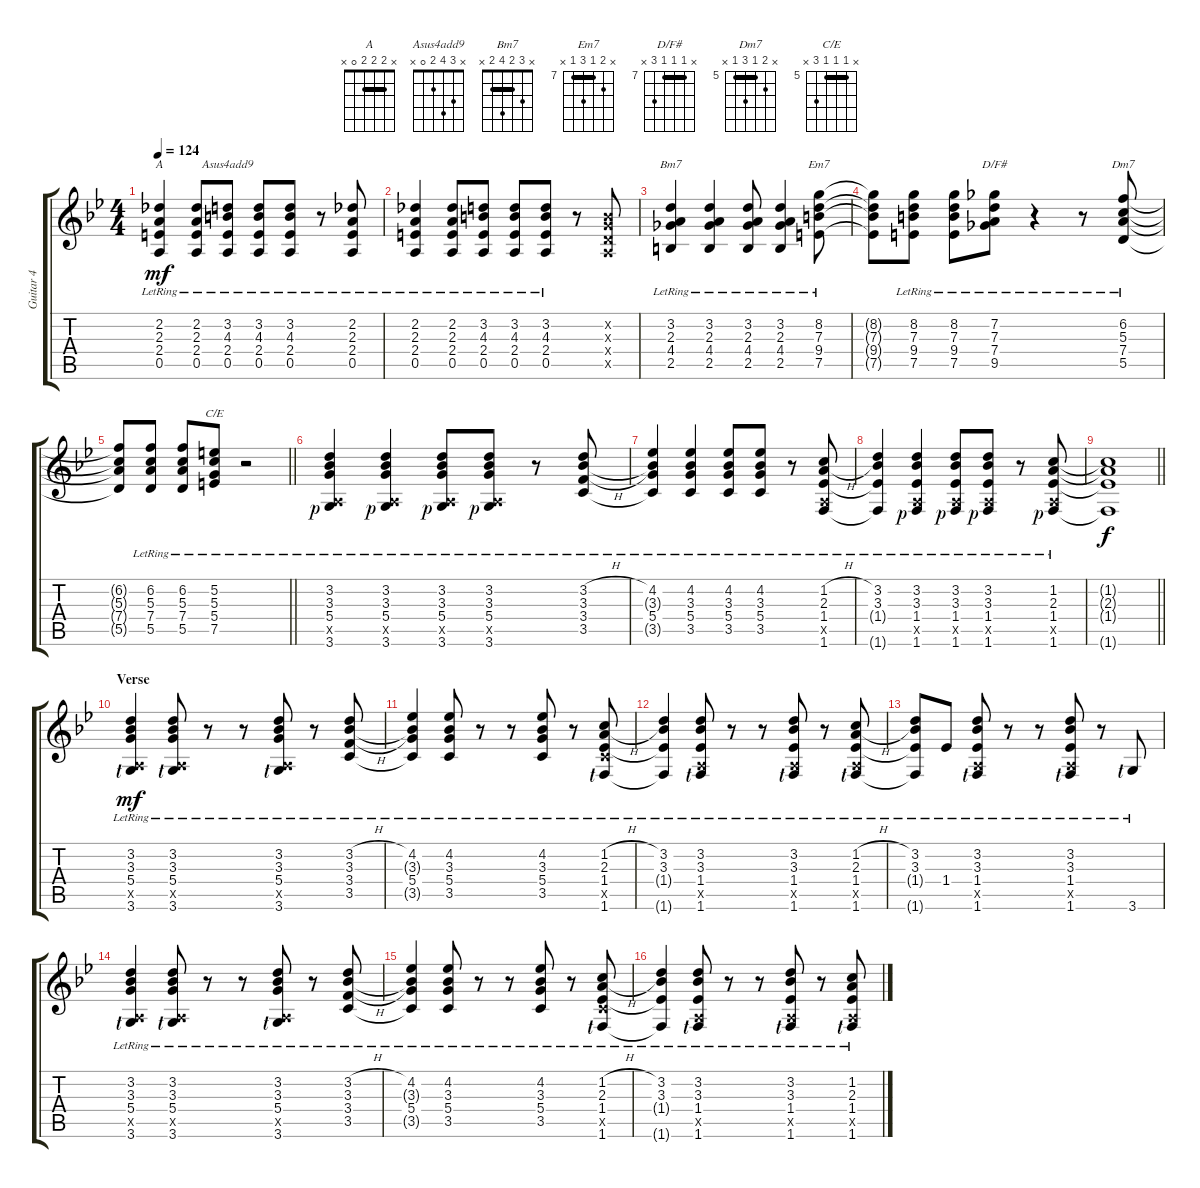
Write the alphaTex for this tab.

\track ("Guitar 4" "Guitar 4") {instrument acousticguitarsteel}
\staff {score tabs}
\tuning (E4 B3 G3 D3 A2 E2) {hide}
\chord ("A" x 2 2 2 0 x) {barre 2}
\chord ("Asus4add9" x 3 4 2 0 x)
\chord ("Bm7" x 3 2 4 2 x) {barre 2}
\chord ("Em7" x 8 7 9 7 x) {firstfret 7 barre 7}
\chord ("D/F#" x 7 7 7 9 x) {firstfret 7 barre 7}
\chord ("Dm7" x 6 5 7 5 x) {firstfret 5 barre 5}
\chord ("C/E" x 5 5 5 7 x) {firstfret 5 barre 5}
\ts (4 4)
\tempo 124
\clef g2
\ks gminor
(2.2{lr} 2.3{lr} 2.4{lr} 0.5{lr}).4{ch "A" dy mf} (2.2{lr} 2.3{lr} 2.4{lr} 0.5{lr}).8 (3.2{lr} 4.3{lr} 2.4{lr} 0.5{lr}).8{ch "Asus4add9"} (3.2{lr} 4.3{lr} 2.4{lr} 0.5{lr}).8 (3.2{lr} 4.3{lr} 2.4{lr} 0.5{lr}).8 r.8 (2.2{lr} 2.3{lr} 2.4{lr} 0.5{lr}).8 |
(2.2{lr} 2.3{lr} 2.4{lr} 0.5{lr}).4 (2.2{lr} 2.3{lr} 2.4{lr} 0.5{lr}).8 (3.2{lr} 4.3{lr} 2.4{lr} 0.5{lr}).8 (3.2{lr} 4.3{lr} 2.4{lr} 0.5{lr}).8 (3.2{lr} 4.3{lr} 2.4{lr} 0.5{lr}).8 r.8 (0.2{x} 0.3{x} 0.4{x} 0.5{x}).8 |
(3.2{lr} 2.3{lr} 4.4{lr} 2.5{lr}).4{ch "Bm7"} (3.2{lr} 2.3{lr} 4.4{lr} 2.5{lr}).4 (3.2{lr} 2.3{lr} 4.4{lr} 2.5{lr}).8 (3.2{lr} 2.3{lr} 4.4{lr} 2.5{lr}).4 (8.2{lr} 7.3{lr} 9.4{lr} 7.5{lr}).8{ch "Em7"} |
(8.2{t} 7.3{t} 9.4{t} 7.5{t}).8 (8.2{lr} 7.3{lr} 9.4{lr} 7.5{lr}).8 (8.2{lr} 7.3{lr} 9.4{lr} 7.5{lr}).8 (7.2{lr} 7.3{lr} 7.4{lr} 9.5{lr}).8{ch "D/F#"} r.4 r.8 (6.2{lr} 5.3{lr} 7.4{lr} 5.5{lr}).8{ch "Dm7"} |
\barLineRight lightlight
(6.2{t} 5.3{t} 7.4{t} 5.5{t}).8 (6.2{lr} 5.3{lr} 7.4{lr} 5.5{lr}).8 (6.2{lr} 5.3{lr} 7.4{lr} 5.5{lr}).8 (5.2{lr} 5.3{lr} 5.4{lr} 7.5{lr}).8{ch "C/E"} r.2 |
(3.2{lr} 3.3{lr} 5.4{lr} 0.5{x} 3.6{lr rf 1}).4 (3.2{lr} 3.3{lr} 5.4{lr} 0.5{x} 3.6{lr rf 1}).4 (3.2{lr} 3.3{lr} 5.4{lr} 0.5{x} 3.6{lr rf 1}).8 (3.2{lr} 3.3{lr} 5.4{lr} 0.5{x} 3.6{lr rf 1}).8 r.8 (3.2{h lr} 3.3{lr} 3.4{h lr} 3.5{lr}).8 |
(4.2{lr} 3.3{t} 5.4{lr} 3.5{t}).4 (4.2{lr} 3.3{lr} 5.4{lr} 3.5{lr}).4 (4.2{lr} 3.3{lr} 5.4{lr} 3.5{lr}).8 (4.2{lr} 3.3{lr} 5.4{lr} 3.5{lr}).8 r.8 (1.2{h lr} 2.3{h lr} 1.4{lr} 0.5{x} 1.6{lr}).8 |
(3.2{lr} 3.3{lr} 1.4{t} 1.6{t}).4 (3.2{lr} 3.3{lr} 1.4{lr} 0.5{x} 1.6{lr rf 1}).4 (3.2{lr} 3.3{lr} 1.4{lr} 0.5{x} 1.6{lr rf 1}).8 (3.2{lr} 3.3{lr} 1.4{lr} 0.5{x} 1.6{lr rf 1}).8 r.8 (1.2{lr} 2.3{lr} 1.4{lr} 0.5{x} 1.6{lr rf 1}).8 |
\barLineRight lightlight
(1.2{t} 2.3{t} 1.4{t} 1.6{t}).1{dy f} |
\section ("" "Verse")
(3.2{lr} 3.3{lr} 5.4{lr} 0.5{x} 3.6{lr lf 1}).4{dy mf} (3.2{lr} 3.3{lr} 5.4{lr} 0.5{x} 3.6{lr lf 1}).8 r.8 r.8 (3.2{lr} 3.3{lr} 5.4{lr} 0.5{x} 3.6{lr lf 1}).8 r.8 (3.2{h lr} 3.3{lr} 3.4{h lr} 3.5{lr}).8 |
(4.2{lr} 3.3{t} 5.4{lr} 3.5{t}).4 (4.2{lr} 3.3{lr} 5.4{lr} 3.5{lr}).8 r.8 r.8 (4.2{lr} 3.3{lr} 5.4{lr} 3.5{lr}).8 r.8 (1.2{h lr} 2.3{h lr} 1.4{lr} 3.5{x} 1.6{lr lf 1}).8 |
(3.2{lr} 3.3{lr} 1.4{t} 1.6{t}).4 (3.2{lr} 3.3{lr} 1.4{lr} 0.5{x} 1.6{lr lf 1}).8 r.8 r.8 (3.2{lr} 3.3{lr} 1.4{lr} 0.5{x} 1.6{lr lf 1}).8 r.8 (1.2{h lr} 2.3{h lr} 1.4{lr} 0.5{x} 1.6{lr lf 1}).8 |
(3.2{lr} 3.3{lr} 1.4{t} 1.6{t}).8 1.4{lr}.8 (3.2{lr} 3.3{lr} 1.4{lr} 0.5{x} 1.6{lr lf 1}).8 r.8 r.8 (3.2{lr} 3.3{lr} 1.4{lr} 0.5{x} 1.6{lr lf 1}).8 r.8 3.6{lr lf 1}.8 |
(3.2{lr} 3.3{lr} 5.4{lr} 0.5{x} 3.6{lr lf 1}).4 (3.2{lr} 3.3{lr} 5.4{lr} 0.5{x} 3.6{lr lf 1}).8 r.8 r.8 (3.2{lr} 3.3{lr} 5.4{lr} 0.5{x} 3.6{lr lf 1}).8 r.8 (3.2{h lr} 3.3{lr} 3.4{h lr} 3.5{lr}).8 |
(4.2{lr} 3.3{t} 5.4{lr} 3.5{t}).4 (4.2{lr} 3.3{lr} 5.4{lr} 3.5{lr}).8 r.8 r.8 (4.2{lr} 3.3{lr} 5.4{lr} 3.5{lr}).8 r.8 (1.2{h lr} 2.3{h lr} 1.4{lr} 3.5{x} 1.6{lr lf 1}).8 |
(3.2{lr} 3.3{lr} 1.4{t} 1.6{t}).4 (3.2{lr} 3.3{lr} 1.4{lr} 0.5{x} 1.6{lr lf 1}).8 r.8 r.8 (3.2{lr} 3.3{lr} 1.4{lr} 0.5{x} 1.6{lr lf 1}).8 r.8 (1.2{h lr} 2.3{h lr} 1.4{lr} 0.5{x} 1.6{lr lf 1}).8
